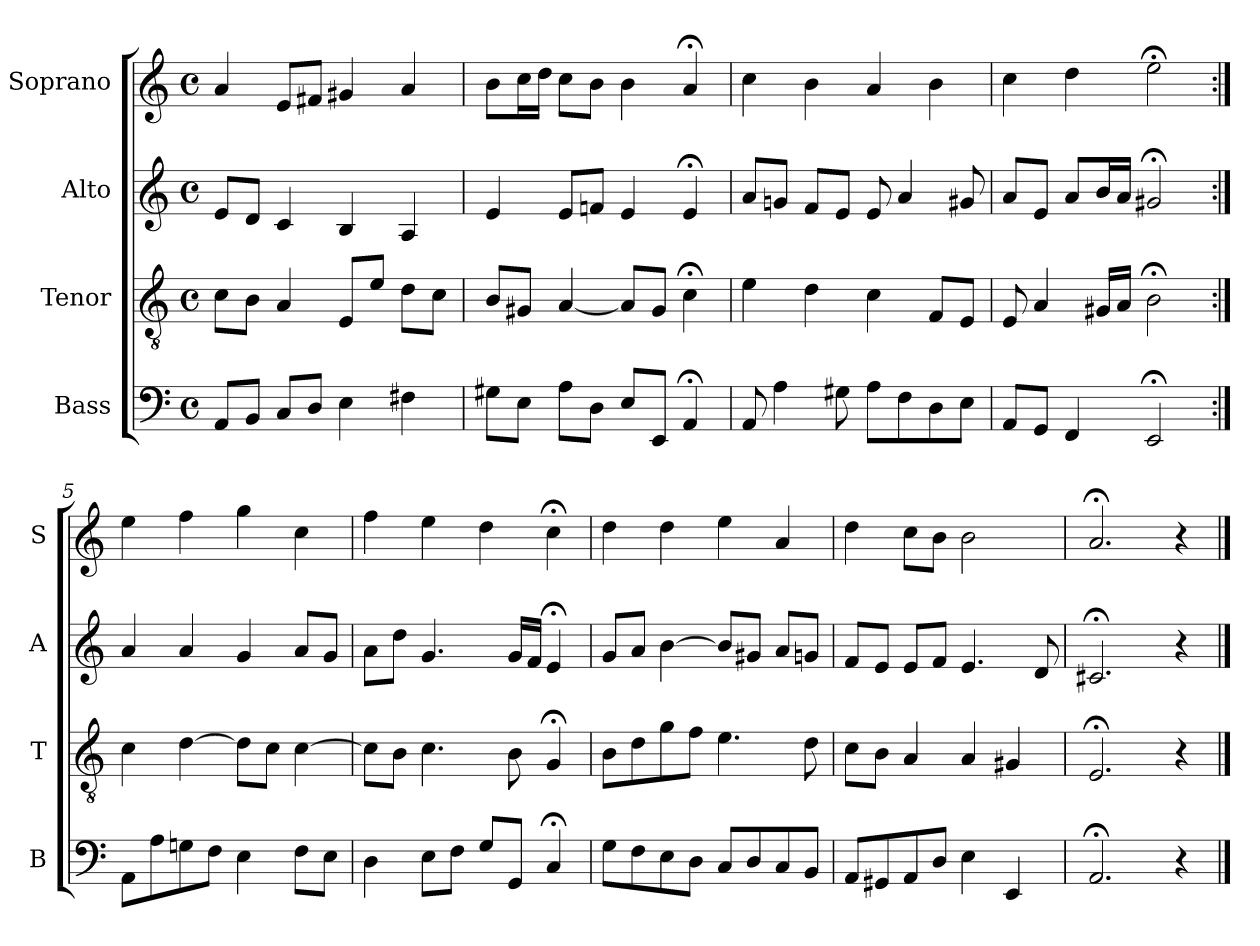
**kern	**kern	**kern	**kern
*part4	*part3	*part2	*part1
*staff4	*staff3	*staff2	*staff1
*I"Bass	*I"Tenor	*I"Alto	*I"Soprano
*I'B	*I'T	*I'A	*I'S
*clefF4	*clefGv2	*clefG2	*clefG2
*k[]	*k[]	*k[]	*k[]
*a:	*a:	*a:	*a:
*M4/4	*M4/4	*M4/4	*M4/4
*met(c)	*met(c)	*met(c)	*met(c)
*MM100	*MM100	*MM100	*MM100
=1	=1	=1	=1
8AAL	8cL	8eL	4a
8BBJ	8BJ	8dJ	.
8CL	4A	4c	8eL
8DJ	.	.	8f#XJ
4E	8EL	4B	4g#X
.	8eJ	.	.
4F#X	8dL	4A	4a
.	8cJ	.	.
=2	=2	=2	=2
8G#XL	8BL	4e	8bL
8EJ	8G#XJ	.	16ccL
.	.	.	16ddJJ
8AL	[4A	8eL	8ccL
8DJ	.	8fnJ	8bJ
8EL	8AL]	4e	4b
8EEJ	8G#J	.	.
4AA;<	4c;<	4e;<	4a;<
=3	=3	=3	=3
8AA	4e	8aL	4cc
4A	.	8gnJ	.
.	4d	8fL	4b
8G#X	.	8eJ	.
8AL	4c	8e	4a
8F	.	4a	.
8D	8FL	.	4b
8EJ	8EJ	8g#X	.
=4	=4	=4	=4
8AAL	8E	8aL	4cc
8GGJ	4A	8eJ	.
4FF	.	8aL	4dd
.	16G#XLL	16bL	.
.	16AJJ	16aJJ	.
2EE;<	2B;<	2g#X;<	2ee;<
=5:|!	=5:|!	=5:|!	=5:|!
8AAL	4c	4a	4ee
8A	.	.	.
8Gn	[4d	4a	4ff
8FJ	.	.	.
4E	8dL]	4g	4gg
.	8cJ	.	.
8FL	[4c	8aL	4cc
8EJ	.	8gJ	.
=6	=6	=6	=6
4D	8cL]	8aL	4ff
.	8BJ	8ddJ	.
8EL	4.c	4.g	4ee
8FJ	.	.	.
8GL	.	.	4dd
8GGJ	8B	16gLL	.
.	.	16fJJ	.
4C;<	4G;<	4e;<	4cc;<
=7	=7	=7	=7
8GL	8BL	8gL	4dd
8F	8d	8aJ	.
8E	8g	[4b	4dd
8DJ	8fJ	.	.
8CL	4.e	8bL]	4ee
8D	.	8g#XJ	.
8C	.	8aL	4a
8BBJ	8d	8gnJ	.
=8	=8	=8	=8
8AAL	8cL	8fL	4dd
8GG#X	8BJ	8eJ	.
8AA	4A	8eL	8ccL
8DJ	.	8fJ	8bJ
4E	4A	4.e	2b
4EE	4G#X	.	.
.	.	8d	.
=9	=9	=9	=9
2.AA;<	2.E;<	2.c#X;<	2.a;<
4r	4r	4r	4r
==	==	==	==
*-	*-	*-	*-
